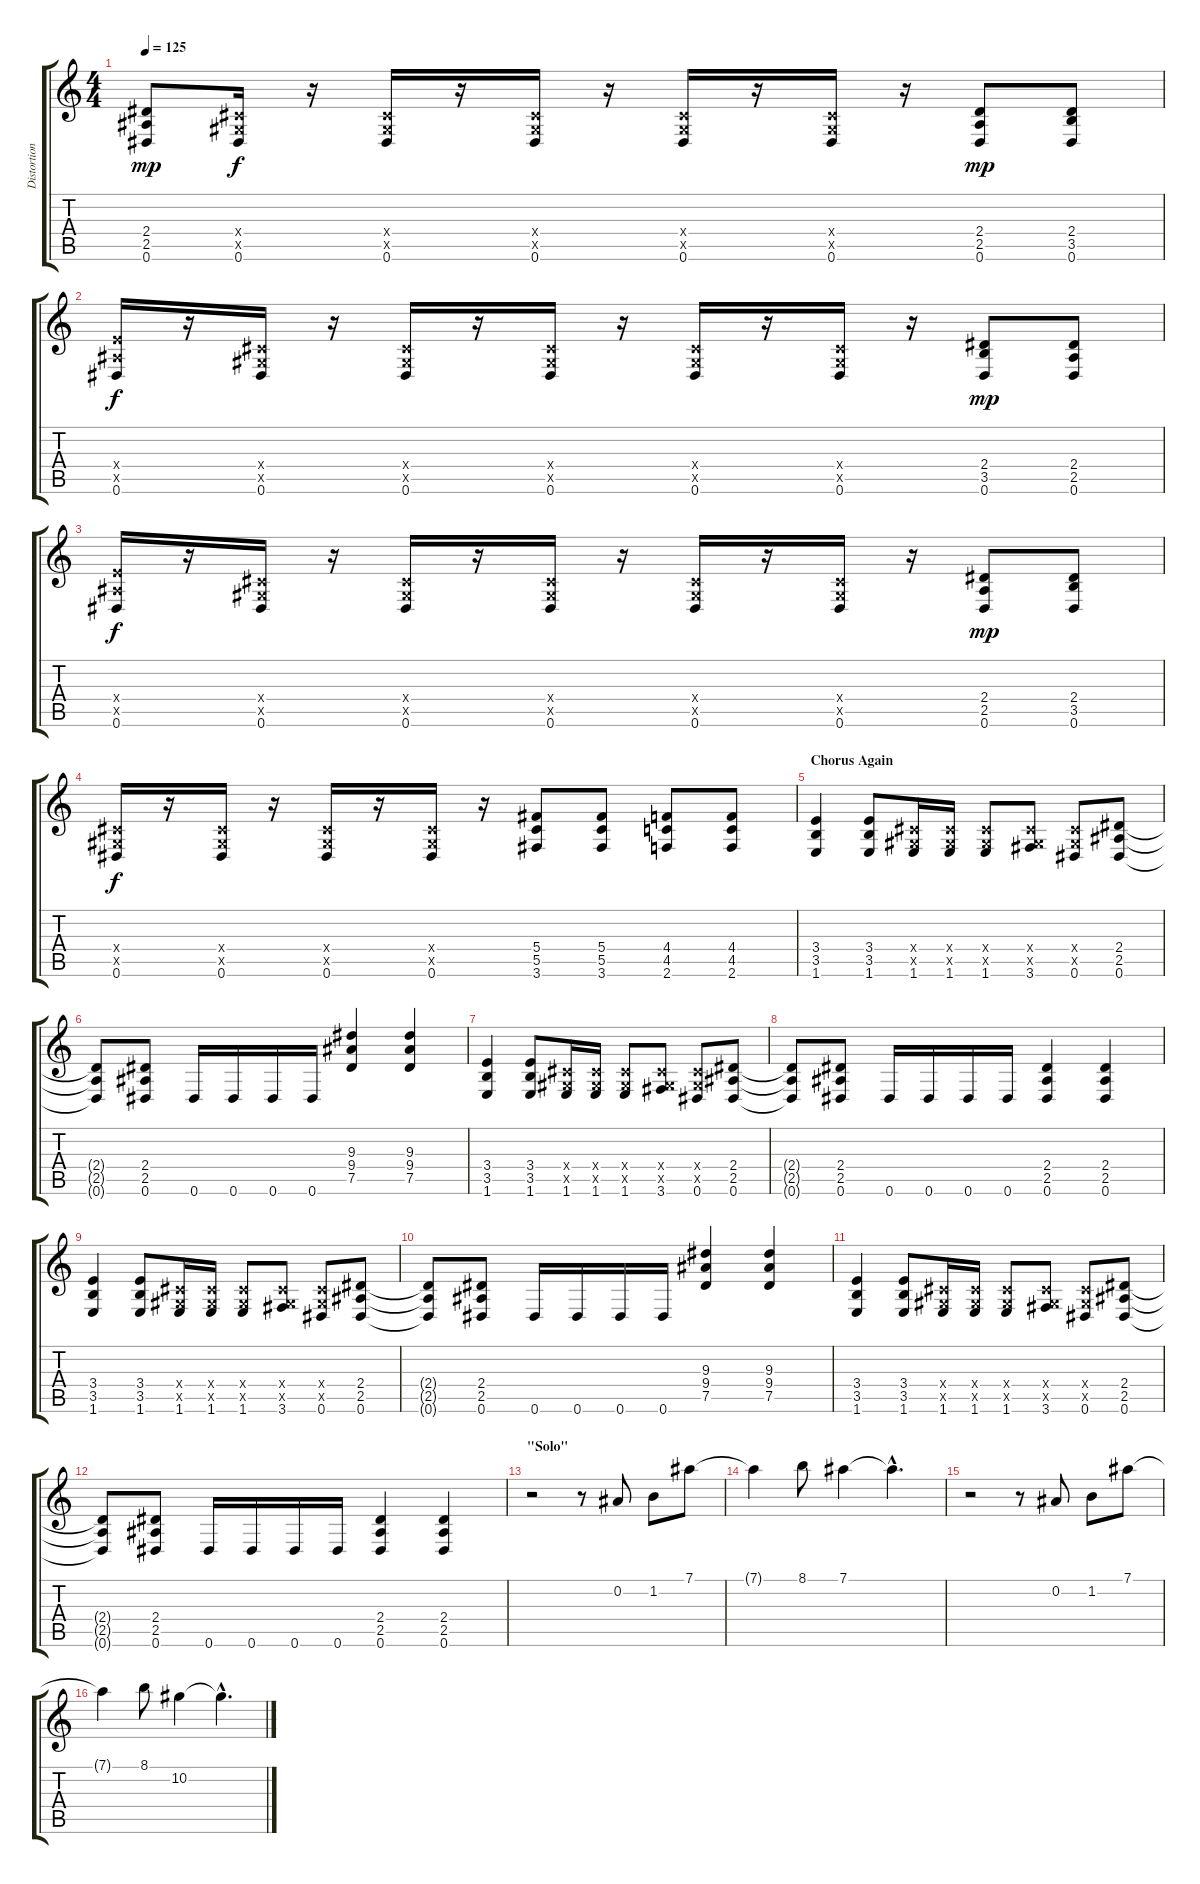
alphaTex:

\track ("Distortion Guitar" "Distortion") {instrument distortionguitar}
\staff {score tabs}
\tuning (Eb4 Bb3 Gb3 Db3 Ab2 Eb2) {hide}
\ts (4 4)
\tempo 125
\clef g2
\ks c
(2.4 2.5 0.6).8{dy mp} (0.4{x} 0.5{x} 0.6).16{dy f} r.16 (0.4{x} 0.5{x} 0.6).16 r.16 (0.4{x} 0.5{x} 0.6).16 r.16 (0.4{x} 0.5{x} 0.6).16 r.16 (0.4{x} 0.5{x} 0.6).16 r.16 (2.4 2.5 0.6).8{dy mp} (2.4 3.5 0.6).8 |
(3.4{x} 2.5{x} 0.6).16{dy f} r.16 (0.4{x} 0.5{x} 0.6).16 r.16 (0.4{x} 0.5{x} 0.6).16 r.16 (0.4{x} 0.5{x} 0.6).16 r.16 (0.4{x} 0.5{x} 0.6).16 r.16 (0.4{x} 0.5{x} 0.6).16 r.16 (2.4 3.5 0.6).8{dy mp} (2.4 2.5 0.6).8 |
(3.4{x} 2.5{x} 0.6).16{dy f} r.16 (0.4{x} 0.5{x} 0.6).16 r.16 (0.4{x} 0.5{x} 0.6).16 r.16 (0.4{x} 0.5{x} 0.6).16 r.16 (0.4{x} 0.5{x} 0.6).16 r.16 (0.4{x} 0.5{x} 0.6).16 r.16 (2.4 2.5 0.6).8{dy mp} (2.4 3.5 0.6).8 |
(0.4{x} 0.5{x} 0.6).16{dy f} r.16 (0.4{x} 0.5{x} 0.6).16 r.16 (0.4{x} 0.5{x} 0.6).16 r.16 (0.4{x} 0.5{x} 0.6).16 r.16 (5.4 5.5 3.6).8 (5.4 5.5 3.6).8 (4.4 4.5 2.6).8 (4.4 4.5 2.6).8 |
\section ("" "Chorus Again")
(3.4 3.5 1.6).4 (3.4 3.5 1.6).8 (0.4{x} 0.5{x} 1.6).16 (0.4{x} 0.5{x} 1.6).16 (0.4{x} 0.5{x} 1.6).8 (0.4{x} 0.5{x} 3.6).8 (0.4{x} 0.5{x} 0.6).8 (2.4 2.5 0.6).8 |
(2.4{t} 2.5{t} 0.6{t}).8 (2.4 2.5 0.6).8 0.6.16 0.6.16 0.6.16 0.6.16 (9.3 9.4 7.5).4 (9.3 9.4 7.5).4 |
(3.4 3.5 1.6).4 (3.4 3.5 1.6).8 (0.4{x} 0.5{x} 1.6).16 (0.4{x} 0.5{x} 1.6).16 (0.4{x} 0.5{x} 1.6).8 (0.4{x} 0.5{x} 3.6).8 (0.4{x} 0.5{x} 0.6).8 (2.4 2.5 0.6).8 |
(2.4{t} 2.5{t} 0.6{t}).8 (2.4 2.5 0.6).8 0.6.16 0.6.16 0.6.16 0.6.16 (2.4 2.5 0.6).4 (2.4 2.5 0.6).4 |
(3.4 3.5 1.6).4 (3.4 3.5 1.6).8 (0.4{x} 0.5{x} 1.6).16 (0.4{x} 0.5{x} 1.6).16 (0.4{x} 0.5{x} 1.6).8 (0.4{x} 0.5{x} 3.6).8 (0.4{x} 0.5{x} 0.6).8 (2.4 2.5 0.6).8 |
(2.4{t} 2.5{t} 0.6{t}).8 (2.4 2.5 0.6).8 0.6.16 0.6.16 0.6.16 0.6.16 (9.3 9.4 7.5).4 (9.3 9.4 7.5).4 |
(3.4 3.5 1.6).4 (3.4 3.5 1.6).8 (0.4{x} 0.5{x} 1.6).16 (0.4{x} 0.5{x} 1.6).16 (0.4{x} 0.5{x} 1.6).8 (0.4{x} 0.5{x} 3.6).8 (0.4{x} 0.5{x} 0.6).8 (2.4 2.5 0.6).8 |
(2.4{t} 2.5{t} 0.6{t}).8 (2.4 2.5 0.6).8 0.6.16 0.6.16 0.6.16 0.6.16 (2.4 2.5 0.6).4 (2.4 2.5 0.6).4 |
\section ("" "\"Solo\"")
r.2 r.8 0.2.8 1.2.8 7.1.8 |
7.1{t}.4 8.1.8 7.1.4 7.1{hac t}.4{d} |
r.2 r.8 0.2.8 1.2.8 7.1.8 |
7.1{t}.4 8.1.8 10.2.4 10.2{hac t}.4{d}
